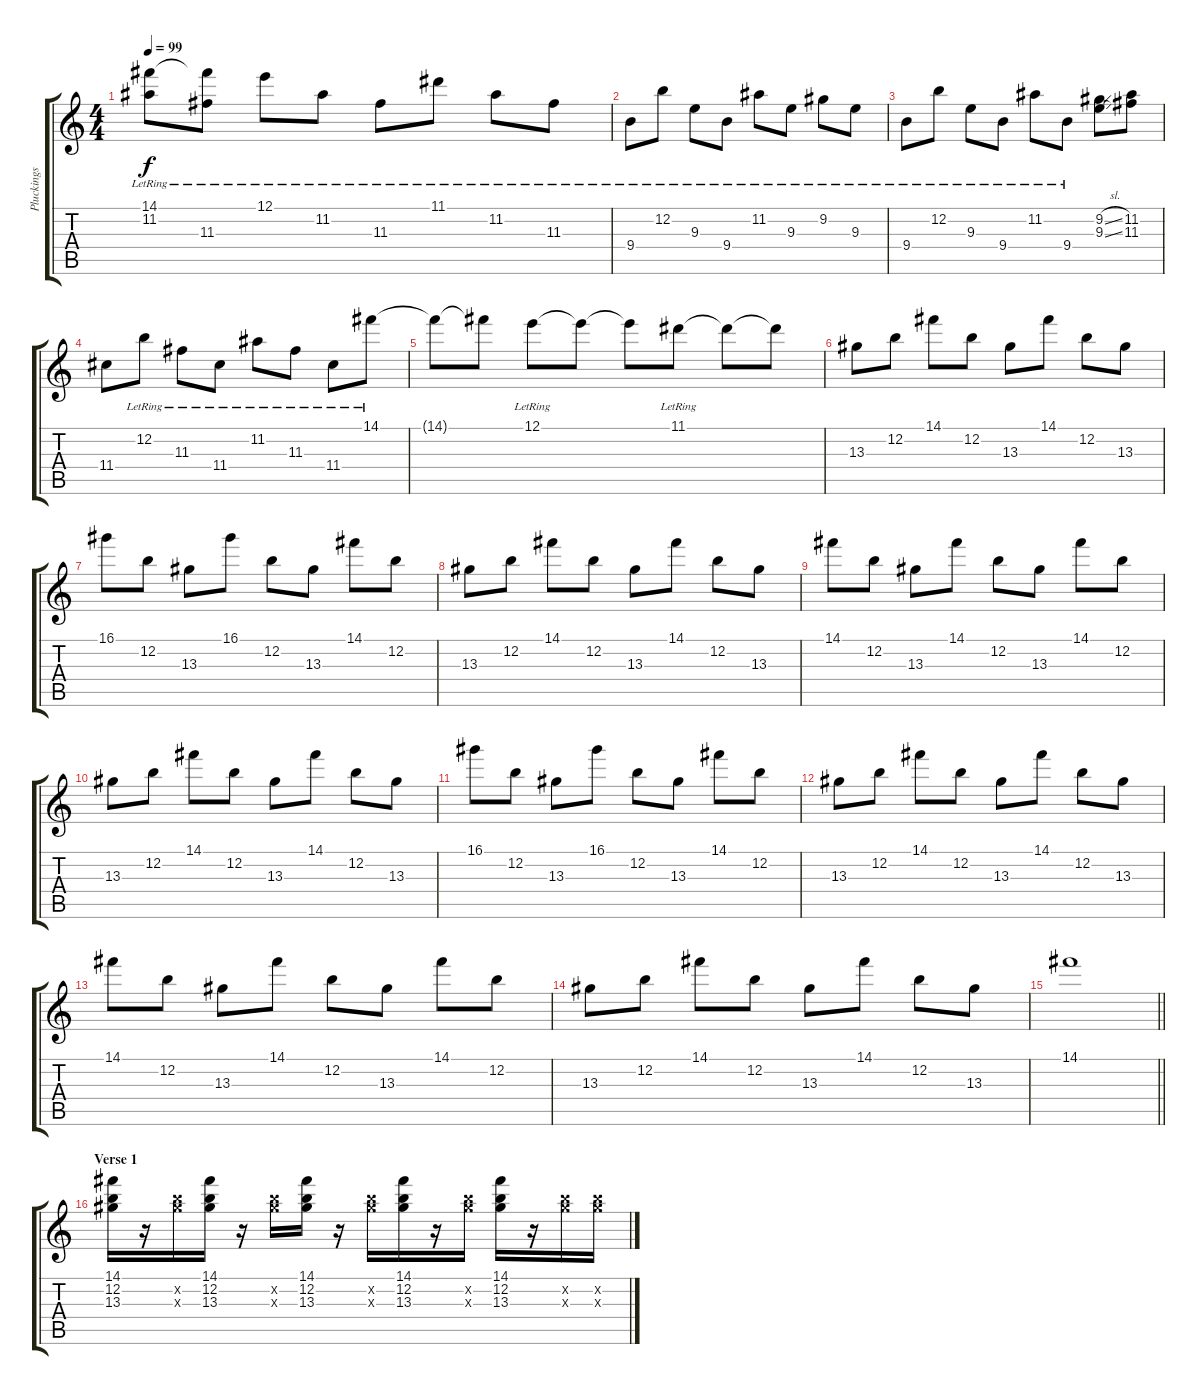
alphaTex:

\track ("Pluckings" "Pluckings") {instrument electricguitarclean}
\staff {score tabs}
\tuning (E4 B3 G3 D3 A2 E2) {hide}
\ts (4 4)
\tempo 99
\clef g2
\ks c
(14.1{t} 11.2{lr}).8{dy f} (14.1{t} 11.3{lr}).8 12.1{lr}.8 11.2{lr}.8 11.3{lr}.8 11.1{lr}.8 11.2{lr}.8 11.3{lr}.8 |
9.4{lr}.8 12.2{lr}.8 9.3{lr}.8 9.4{lr}.8 11.2{lr}.8 9.3{lr}.8 9.2{lr}.8 9.3{lr}.8 |
9.4{lr}.8 12.2{lr}.8 9.3{lr}.8 9.4{lr}.8 11.2{lr}.8 9.4{lr}.8 (9.2{sl} 9.3{sl}).8 (11.2 11.3).8 |
11.4.8 12.2{lr}.8 11.3{lr}.8 11.4{lr}.8 11.2{lr}.8 11.3{lr}.8 11.4{lr}.8 14.1{lr}.8 |
14.1{t}.8 14.1{t}.8 12.1{lr}.8 12.1{t}.8 12.1{t}.8 11.1{lr}.8 11.1{t}.8 11.1{t}.8 |
13.3.8 12.2.8 14.1.8 12.2.8 13.3.8 14.1.8 12.2.8 13.3.8 |
16.1.8 12.2.8 13.3.8 16.1.8 12.2.8 13.3.8 14.1.8 12.2.8 |
13.3.8 12.2.8 14.1.8 12.2.8 13.3.8 14.1.8 12.2.8 13.3.8 |
14.1.8 12.2.8 13.3.8 14.1.8 12.2.8 13.3.8 14.1.8 12.2.8 |
13.3.8 12.2.8 14.1.8 12.2.8 13.3.8 14.1.8 12.2.8 13.3.8 |
16.1.8 12.2.8 13.3.8 16.1.8 12.2.8 13.3.8 14.1.8 12.2.8 |
13.3.8 12.2.8 14.1.8 12.2.8 13.3.8 14.1.8 12.2.8 13.3.8 |
14.1.8 12.2.8 13.3.8 14.1.8 12.2.8 13.3.8 14.1.8 12.2.8 |
13.3.8 12.2.8 14.1.8 12.2.8 13.3.8 14.1.8 12.2.8 13.3.8 |
\barLineRight lightlight
14.1.1 |
\section ("" "Verse 1")
(14.1 12.2 13.3).16 r.16 (12.2{x} 13.3{x}).16 (14.1 12.2 13.3).16 r.16 (12.2{x} 13.3{x}).16 (14.1 12.2 13.3).16 r.16 (12.2{x} 13.3{x}).16 (14.1 12.2 13.3).16 r.16 (12.2{x} 13.3{x}).16 (14.1 12.2 13.3).16 r.16 (12.2{x} 13.3{x}).16 (12.2{x} 13.3{x}).16
